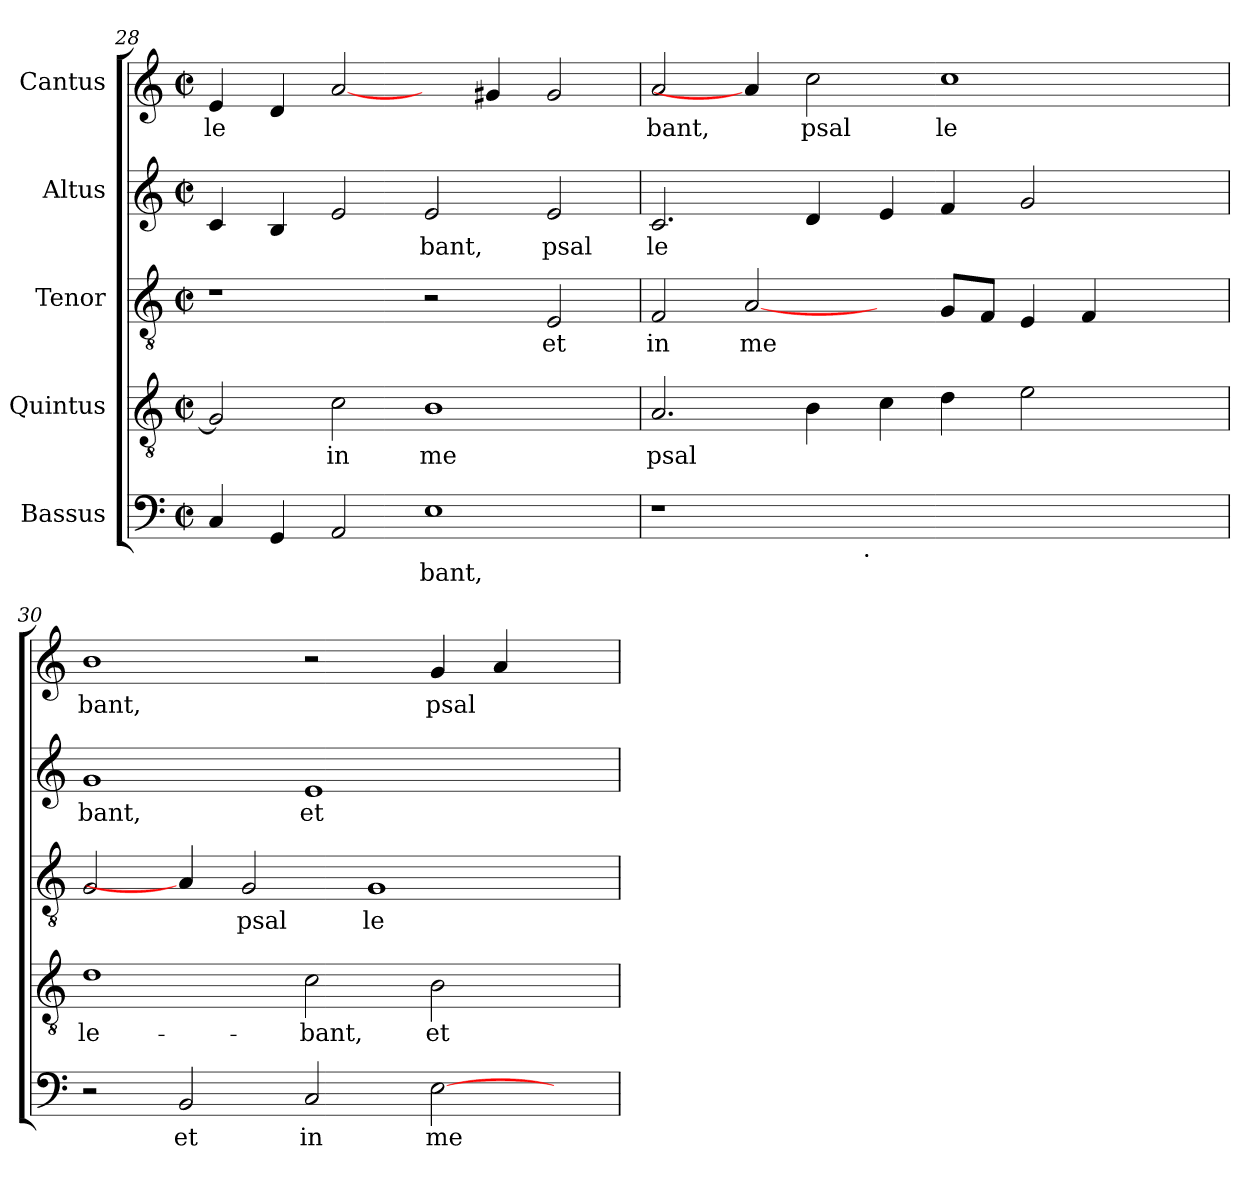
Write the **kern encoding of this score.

**kern	**text	**kern	**text	**kern	**text	**kern	**text	**kern	**text
*part5	*part5	*part4	*part4	*part3	*part3	*part2	*part2	*part1	*part1
*staff5	*staff5	*staff4	*staff4	*staff3	*staff3	*staff2	*staff2	*staff1	*staff1
*I"Bassus	*	*I"Quintus	*	*I"Tenor	*	*I"Altus	*	*I"Cantus	*
*clefF4	*	*clefGv2	*	*clefGv2	*	*clefG2	*	*clefG2	*
*k[]	*	*k[]	*	*k[]	*	*k[]	*	*k[]	*
*C:	*	*C:	*	*C:	*	*C:	*	*C:	*
*M2/2	*	*M2/2	*	*M2/2	*	*M2/2	*	*M2/2	*
*met(c|)	*	*met(c|)	*	*met(c|)	*	*met(c|)	*	*met(c|)	*
=28	=28	=28	=28	=28	=28	=28	=28	=28	=28
!	!LO:LY:b:cj	!	!LO:LY:b:cj	!	!	!	!LO:LY:b:cj	!	!LO:LY:b:cj
4C/	.	2G/]	.	1r	.	4c/	.	4e/	le
!	!LO:LY:b:cj	!	!	!	!	!	!LO:LY:b:cj	!	!LO:LY:b:cj
4GG/	.	.	.	.	.	4B/	.	4d/	.
!	!LO:LY:b:cj	!	!LO:LY:b:cj	!	!	!	!LO:LY:b:cj	!	!LO:LY:b:cj
2AA/	.	2c\	in	.	.	2e/	.	[2a/	.
!	!LO:LY:b:cj	!	!LO:LY:b:cj	!	!	!	!LO:LY:b:cj	!	!
1E	bant,	1B	me	2r	.	2e/	bant,	4ryy	.
!	!	!	!	!	!	!	!	!	!LO:LY:b:cj
.	.	.	.	.	.	.	.	4g#X/	.
!	!	!	!	!	!LO:LY:b:cj	!	!LO:LY:b:cj	!	!LO:LY:b:cj
.	.	.	.	2E/	et	2e/	psal	2g#/	.
=29	=29	=29	=29	=29	=29	=29	=29	=29	=29
!	!	!	!LO:LY:b:cj	!	!LO:LY:b:cj	!	!LO:LY:b:cj	!	!LO:LY:b:cj
*^	*	*	*	*	*	*	*	*	*
1r	2ryy	.	2.A/	psal-	2F/	in	2.c/	le	2a/	bant,
!	!	!	!	!	!	!LO:LY:b:cj	!	!	!	!
.	4...ryy	.	.	.	[2A/	me	.	.	4a/]	.
!	!	!	!	!LO:LY:b:cj	!	!	!	!LO:LY:b:cj	!	!LO:LY:b:cj
.	.	.	4B\	--	.	.	4d/	.	2cc\	psal
!	!LO:TX:b:t=.	!	!	!	!	!	!	!	!	!
.	1ryy	.	.	.	.	.	.	.	.	.
!	!	!	!	!LO:LY:b:cj	!	!	!	!LO:LY:b:cj	!	!
1ryy	.	.	4c\	--	4ryy	.	4e/	.	.	.
!	!	!	!	!LO:LY:b:cj	!	!LO:LY:b:cj	!	!LO:LY:b:cj	!	!LO:LY:b:cj
.	.	.	4d\	--	8G/L	.	4f/	.	1cc	le
!	!	!	!	!	!	!LO:LY:b:cj	!	!	!	!
.	.	.	.	.	8F/J	.	.	.	.	.
!	!	!	!	!LO:LY:b:cj	!	!LO:LY:b:cj	!	!LO:LY:b:cj	!	!
.	.	.	2e\	--	4E/	.	2g/	.	.	.
!	!	!	!	!	!	!LO:LY:b:cj	!	!	!	!
.	.	.	.	.	4F/	.	.	.	.	.
.	4ryy	.	.	.	.	.	.	.	.	.
4ryy	.	.	4ryy	.	4ryy	.	4ryy	.	.	.
.	32ryy	.	.	.	.	.	.	.	.	.
!!LO:PB:g=z
=30	=30	=30	=30	=30	=30	=30	=30	=30	=30	=30
!	!	!	!	!LO:LY:b:cj	!	!LO:LY:b:cj	!	!LO:LY:b:cj	!	!LO:LY:b:cj
*v	*v	*	*	*	*	*	*	*	*	*
2r	.	1d	-le-	2G/	.	1g	bant,	1b	bant,
!	!LO:LY:b:cj	!	!	!	!	!	!	!	!
2BB/	et	.	.	4A/]	.	.	.	.	.
!	!	!	!	!	!LO:LY:b:cj	!	!	!	!
.	.	.	.	2G/	psal	.	.	.	.
!	!LO:LY:b:cj	!	!LO:LY:b:cj	!	!	!	!LO:LY:b:cj	!	!
2C/	in	2c\	-bant,	.	.	1e	et	2r	.
!	!	!	!	!	!LO:LY:b:cj	!	!	!	!
.	.	.	.	1G	le	.	.	.	.
!	!LO:LY:b:cj	!	!LO:LY:b:cj	!	!	!	!	!	!LO:LY:b:cj
[>2E\	me	2B\	et	.	.	.	.	4g/	psal-
!	!	!	!	!	!	!	!	!	!LO:LY:b:cj
.	.	.	.	.	.	.	.	4a/	--
4ryy	.	4ryy	.	.	.	4ryy	.	4ryy	.
=	=	=	=	=	=	=	=	=	=
*-	*-	*-	*-	*-	*-	*-	*-	*-	*-
